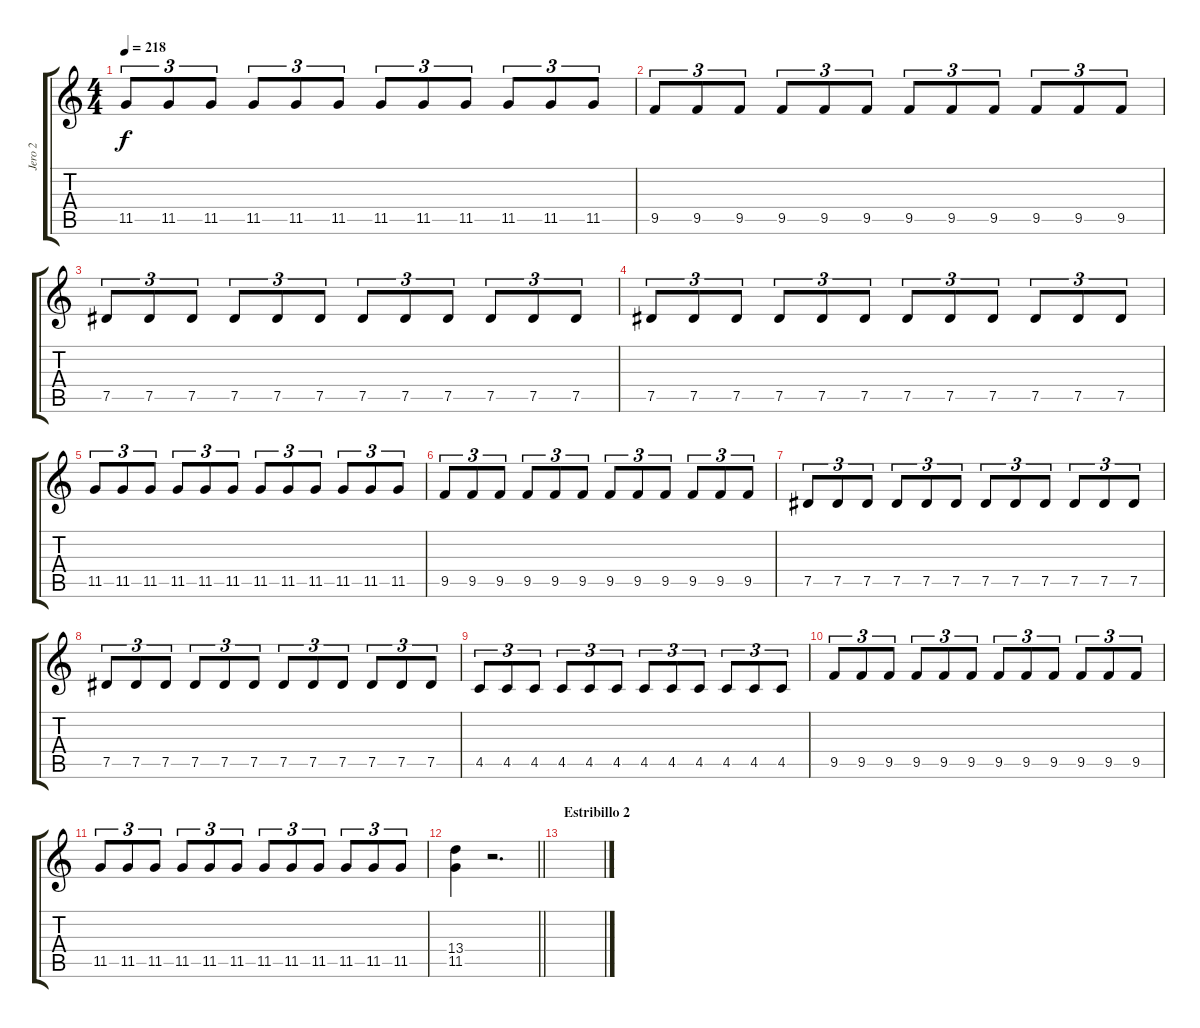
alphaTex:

\track ("Jero 2" "Jero 2") {instrument distortionguitar}
\staff {score tabs}
\tuning (Eb4 Bb3 Gb3 Db3 Ab2 Eb2) {hide}
\ts (4 4)
\tempo 218
\clef g2
\ks c
11.5.8{tu (3 2) dy f} 11.5.8{tu (3 2)} 11.5.8{tu (3 2)} 11.5.8{tu (3 2)} 11.5.8{tu (3 2)} 11.5.8{tu (3 2)} 11.5.8{tu (3 2)} 11.5.8{tu (3 2)} 11.5.8{tu (3 2)} 11.5.8{tu (3 2)} 11.5.8{tu (3 2)} 11.5.8{tu (3 2)} |
9.5.8{tu (3 2)} 9.5.8{tu (3 2)} 9.5.8{tu (3 2)} 9.5.8{tu (3 2)} 9.5.8{tu (3 2)} 9.5.8{tu (3 2)} 9.5.8{tu (3 2)} 9.5.8{tu (3 2)} 9.5.8{tu (3 2)} 9.5.8{tu (3 2)} 9.5.8{tu (3 2)} 9.5.8{tu (3 2)} |
7.5.8{tu (3 2)} 7.5.8{tu (3 2)} 7.5.8{tu (3 2)} 7.5.8{tu (3 2)} 7.5.8{tu (3 2)} 7.5.8{tu (3 2)} 7.5.8{tu (3 2)} 7.5.8{tu (3 2)} 7.5.8{tu (3 2)} 7.5.8{tu (3 2)} 7.5.8{tu (3 2)} 7.5.8{tu (3 2)} |
7.5.8{tu (3 2)} 7.5.8{tu (3 2)} 7.5.8{tu (3 2)} 7.5.8{tu (3 2)} 7.5.8{tu (3 2)} 7.5.8{tu (3 2)} 7.5.8{tu (3 2)} 7.5.8{tu (3 2)} 7.5.8{tu (3 2)} 7.5.8{tu (3 2)} 7.5.8{tu (3 2)} 7.5.8{tu (3 2)} |
11.5.8{tu (3 2)} 11.5.8{tu (3 2)} 11.5.8{tu (3 2)} 11.5.8{tu (3 2)} 11.5.8{tu (3 2)} 11.5.8{tu (3 2)} 11.5.8{tu (3 2)} 11.5.8{tu (3 2)} 11.5.8{tu (3 2)} 11.5.8{tu (3 2)} 11.5.8{tu (3 2)} 11.5.8{tu (3 2)} |
9.5.8{tu (3 2)} 9.5.8{tu (3 2)} 9.5.8{tu (3 2)} 9.5.8{tu (3 2)} 9.5.8{tu (3 2)} 9.5.8{tu (3 2)} 9.5.8{tu (3 2)} 9.5.8{tu (3 2)} 9.5.8{tu (3 2)} 9.5.8{tu (3 2)} 9.5.8{tu (3 2)} 9.5.8{tu (3 2)} |
7.5.8{tu (3 2)} 7.5.8{tu (3 2)} 7.5.8{tu (3 2)} 7.5.8{tu (3 2)} 7.5.8{tu (3 2)} 7.5.8{tu (3 2)} 7.5.8{tu (3 2)} 7.5.8{tu (3 2)} 7.5.8{tu (3 2)} 7.5.8{tu (3 2)} 7.5.8{tu (3 2)} 7.5.8{tu (3 2)} |
7.5.8{tu (3 2)} 7.5.8{tu (3 2)} 7.5.8{tu (3 2)} 7.5.8{tu (3 2)} 7.5.8{tu (3 2)} 7.5.8{tu (3 2)} 7.5.8{tu (3 2)} 7.5.8{tu (3 2)} 7.5.8{tu (3 2)} 7.5.8{tu (3 2)} 7.5.8{tu (3 2)} 7.5.8{tu (3 2)} |
4.5.8{tu (3 2)} 4.5.8{tu (3 2)} 4.5.8{tu (3 2)} 4.5.8{tu (3 2)} 4.5.8{tu (3 2)} 4.5.8{tu (3 2)} 4.5.8{tu (3 2)} 4.5.8{tu (3 2)} 4.5.8{tu (3 2)} 4.5.8{tu (3 2)} 4.5.8{tu (3 2)} 4.5.8{tu (3 2)} |
9.5.8{tu (3 2)} 9.5.8{tu (3 2)} 9.5.8{tu (3 2)} 9.5.8{tu (3 2)} 9.5.8{tu (3 2)} 9.5.8{tu (3 2)} 9.5.8{tu (3 2)} 9.5.8{tu (3 2)} 9.5.8{tu (3 2)} 9.5.8{tu (3 2)} 9.5.8{tu (3 2)} 9.5.8{tu (3 2)} |
11.5.8{tu (3 2)} 11.5.8{tu (3 2)} 11.5.8{tu (3 2)} 11.5.8{tu (3 2)} 11.5.8{tu (3 2)} 11.5.8{tu (3 2)} 11.5.8{tu (3 2)} 11.5.8{tu (3 2)} 11.5.8{tu (3 2)} 11.5.8{tu (3 2)} 11.5.8{tu (3 2)} 11.5.8{tu (3 2)} |
\barLineRight lightlight
(13.4 11.5).4 r.2{d} |
\section ("" "Estribillo 2")
